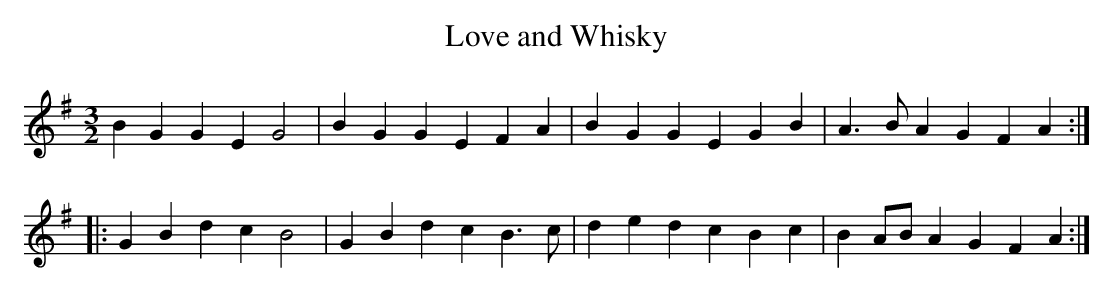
X:1
T:Love and Whisky
M:3/2
L:1/4
K:G
BG GE G2 | BG GE FA | BG GE GB | A>B AG FA :|
|:GB dc B2 | GB dc B>c | de dc Bc | BA/2B/2 AG FA:|
